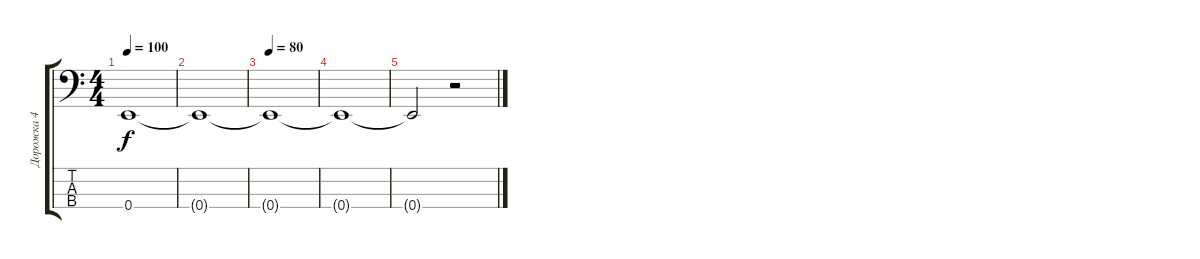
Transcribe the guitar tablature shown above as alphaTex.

\track ("Дорожка 4" "Дорожка 4") {instrument electricbasspick}
\staff {score tabs}
\tuning (G2 D2 A1 E1) {hide}
\ts (4 4)
\tempo 100
\clef f4
\ks c
0.4.1{dy f} |
0.4{t}.1 |
\tempo 80
0.4{t}.1 |
0.4{t}.1 |
0.4{t}.2 r.2
